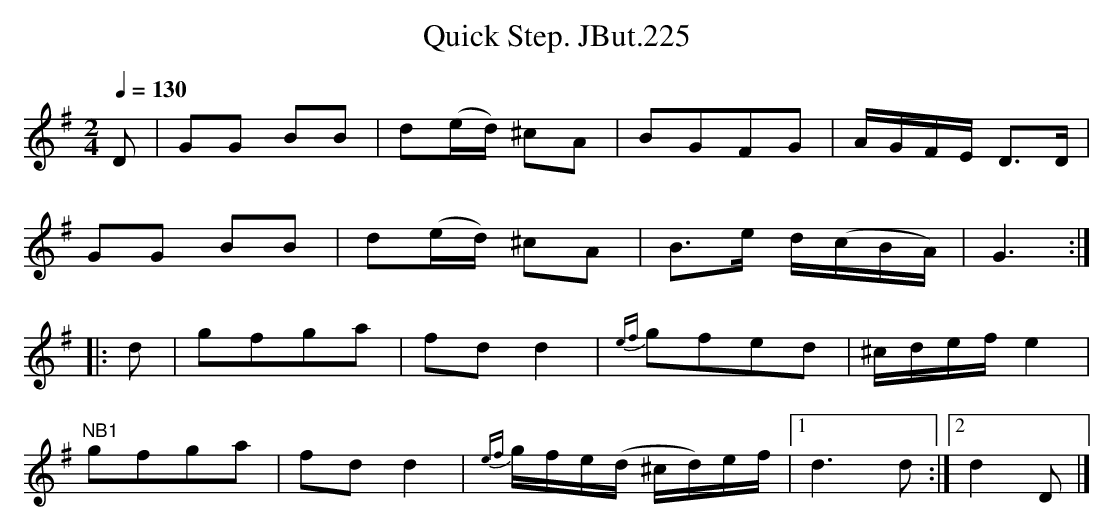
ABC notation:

X:1
T:Quick Step. JBut.225
M:2/4
L:1/8
Q:1/4=130
K:G
D|GG BB|d(e/d/) ^cA|BGFG|A/G/F/E/ D>D|
GG BB|d(e/d/) ^cA|B>e d/(c/B/A/)|G3:|
|:d|gfga|fd d2|{ef}gfed| ^c/d/e/f/ e2|
"^NB1" gfga|fd d2| {ef}g/f/e/(d/ ^c/d/)e/f/|1 d3d:|2 d2D|]
